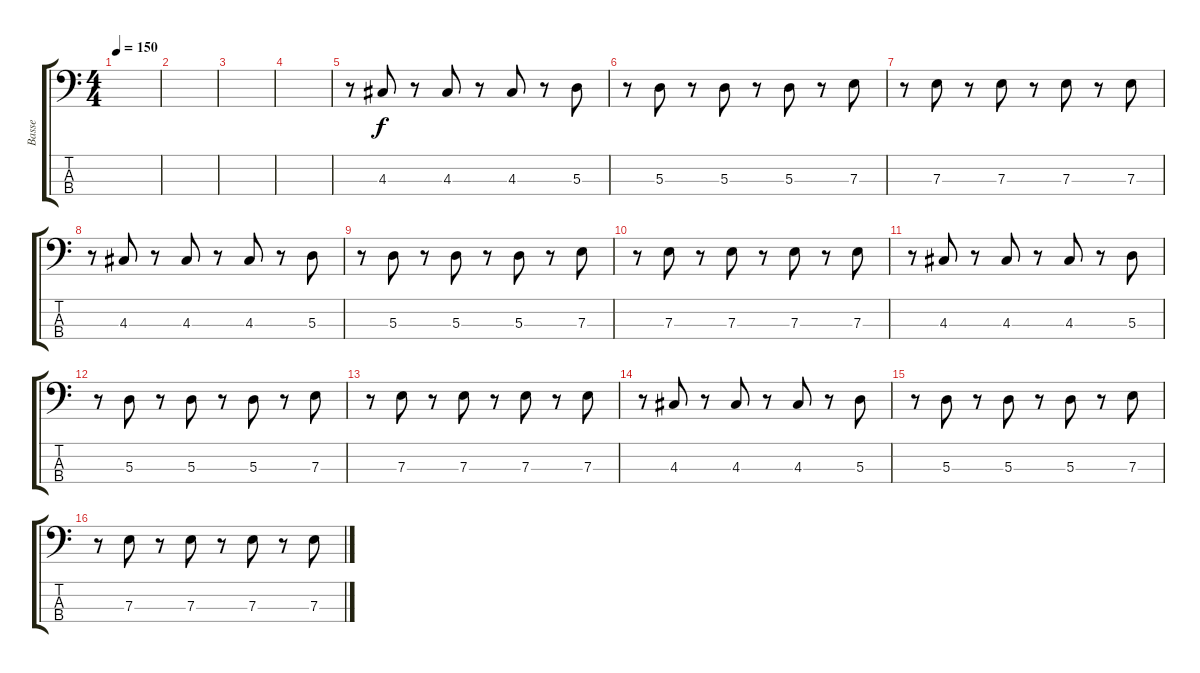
\track ("Basse" "Basse") {instrument electricbasspick}
\staff {score tabs}
\tuning (G2 D2 A1 E1) {hide}
\ts (4 4)
\tempo 150
\clef f4
\ks c
|
|
|
|
r.8 4.3.8 r.8 4.3.8 r.8 4.3.8 r.8 5.3.8 |
r.8 5.3.8 r.8 5.3.8 r.8 5.3.8 r.8 7.3.8 |
r.8 7.3.8 r.8 7.3.8 r.8 7.3.8 r.8 7.3.8 |
r.8 4.3.8 r.8 4.3.8 r.8 4.3.8 r.8 5.3.8 |
r.8 5.3.8 r.8 5.3.8 r.8 5.3.8 r.8 7.3.8 |
r.8 7.3.8 r.8 7.3.8 r.8 7.3.8 r.8 7.3.8 |
r.8 4.3.8 r.8 4.3.8 r.8 4.3.8 r.8 5.3.8 |
r.8 5.3.8 r.8 5.3.8 r.8 5.3.8 r.8 7.3.8 |
r.8 7.3.8 r.8 7.3.8 r.8 7.3.8 r.8 7.3.8 |
r.8 4.3.8 r.8 4.3.8 r.8 4.3.8 r.8 5.3.8 |
r.8 5.3.8 r.8 5.3.8 r.8 5.3.8 r.8 7.3.8 |
r.8 7.3.8 r.8 7.3.8 r.8 7.3.8 r.8 7.3.8
